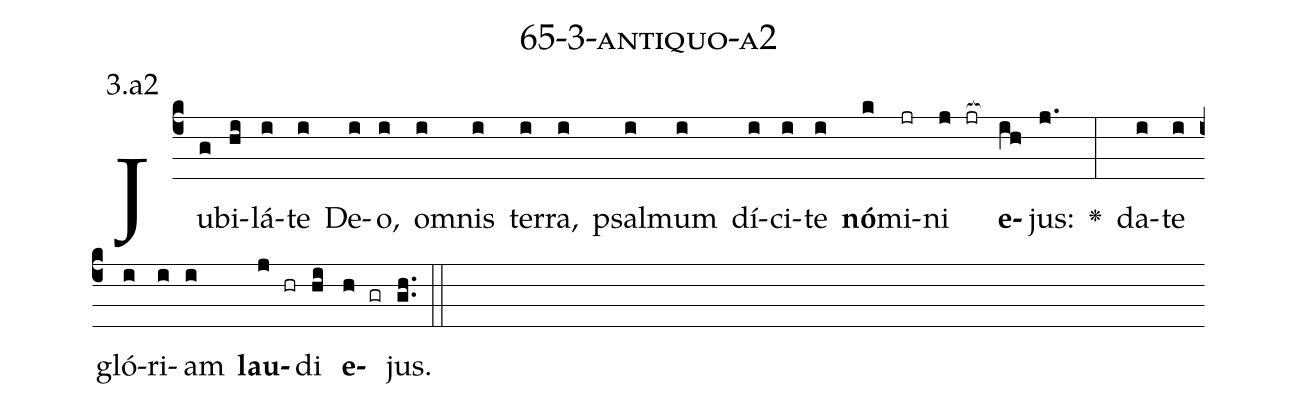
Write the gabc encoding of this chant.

name: 65-3-antiquo-a2;
annotation: 3.a2;
%%
(c4)Ju(g)bi(hi)lá(i)te(i) De(i)o,(i) om(i)nis(i) ter(i)ra,(i) psal(i)mum(i) dí(i)ci(i)te(i) <b>nó</b>(k)mi(jr)ni(j jr[ocb:1{]) <b>e</b>(ih[ocb:0}])jus:(j.) <v>\greheightstar</v>(:) da(i)te(i) gló(i)ri(i)am(i) <b>lau</b>(j hr)di(hi) <b>e</b>(h gr)jus.(gh..) (::)


%E(i) u(i) o(j) u(hi) a(h) e.(gh..) (::)
